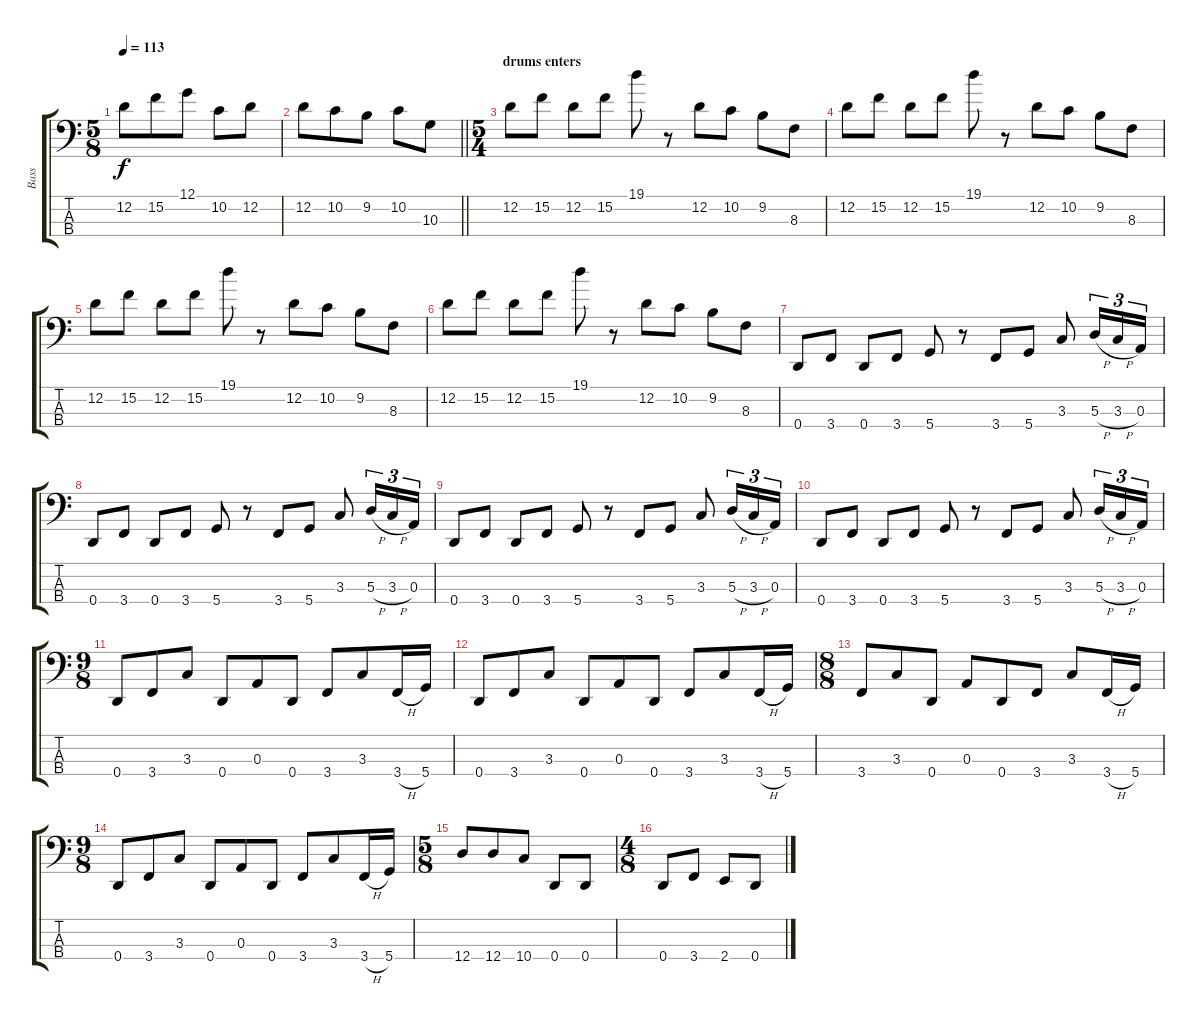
\track ("Bass" "Bass") {instrument electricbasspick}
\staff {score tabs}
\tuning (G2 D2 A1 D1) {hide}
\ts (5 8)
\tempo 113
\clef f4
\ks c
12.2.8{dy f} 15.2.8 12.1.8 10.2.8 12.2.8 |
\barLineRight lightlight
12.2.8 10.2.8 9.2.8 10.2.8 10.3.8 |
\ts (5 4)
\section ("" "drums enters")
12.2.8 15.2.8 12.2.8 15.2.8 19.1.8 r.8 12.2.8 10.2.8 9.2.8 8.3.8 |
12.2.8 15.2.8 12.2.8 15.2.8 19.1.8 r.8 12.2.8 10.2.8 9.2.8 8.3.8 |
12.2.8 15.2.8 12.2.8 15.2.8 19.1.8 r.8 12.2.8 10.2.8 9.2.8 8.3.8 |
12.2.8 15.2.8 12.2.8 15.2.8 19.1.8 r.8 12.2.8 10.2.8 9.2.8 8.3.8 |
0.4.8{instrument electricbasspick} 3.4.8 0.4.8 3.4.8 5.4.8 r.8 3.4.8 5.4.8 3.3.8 5.3{h}.16{tu (3 2)} 3.3{h}.16{tu (3 2)} 0.3.16{tu (3 2)} |
0.4.8 3.4.8 0.4.8 3.4.8 5.4.8 r.8 3.4.8 5.4.8 3.3.8 5.3{h}.16{tu (3 2)} 3.3{h}.16{tu (3 2)} 0.3.16{tu (3 2)} |
0.4.8 3.4.8 0.4.8 3.4.8 5.4.8 r.8 3.4.8 5.4.8 3.3.8 5.3{h}.16{tu (3 2)} 3.3{h}.16{tu (3 2)} 0.3.16{tu (3 2)} |
0.4.8 3.4.8 0.4.8 3.4.8 5.4.8 r.8 3.4.8 5.4.8 3.3.8 5.3{h}.16{tu (3 2)} 3.3{h}.16{tu (3 2)} 0.3.16{tu (3 2)} |
\ts (9 8)
0.4.8 3.4.8 3.3.8 0.4.8 0.3.8 0.4.8 3.4.8 3.3.8 3.4{h}.16 5.4.16 |
0.4.8 3.4.8 3.3.8 0.4.8 0.3.8 0.4.8 3.4.8 3.3.8 3.4{h}.16 5.4.16 |
\ts (8 8)
3.4.8 3.3.8 0.4.8 0.3.8 0.4.8 3.4.8 3.3.8 3.4{h}.16 5.4.16 |
\ts (9 8)
0.4.8 3.4.8 3.3.8 0.4.8 0.3.8 0.4.8 3.4.8 3.3.8 3.4{h}.16 5.4.16 |
\ts (5 8)
12.4.8 12.4.8 10.4.8 0.4.8 0.4.8 |
\ts (4 8)
0.4.8 3.4.8 2.4.8 0.4.8
